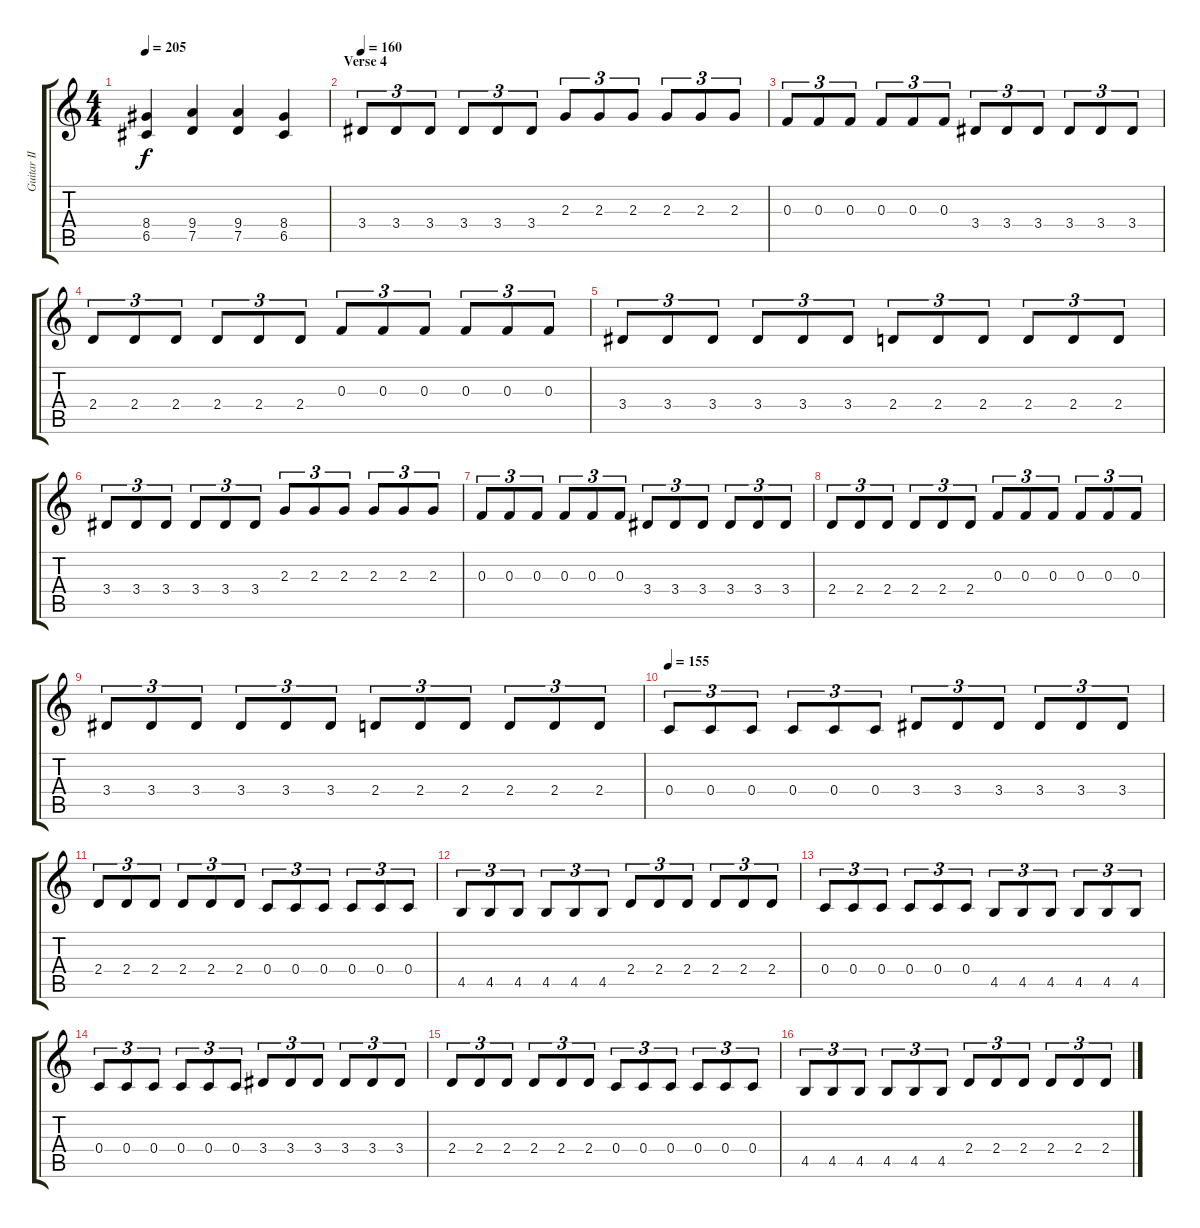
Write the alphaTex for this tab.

\track ("Guitar II" "Guitar II") {instrument distortionguitar}
\staff {score tabs}
\tuning (D4 A3 F3 C3 G2 D2) {hide}
\ts (4 4)
\tempo 205
\clef g2
\ks c
(8.4 6.5).4{dy f} (9.4 7.5).4 (9.4 7.5).4 (8.4 6.5).4 |
\section ("" "Verse 4")
\tempo 160
3.4.8{tu (3 2)} 3.4.8{tu (3 2)} 3.4.8{tu (3 2)} 3.4.8{tu (3 2)} 3.4.8{tu (3 2)} 3.4.8{tu (3 2)} 2.3.8{tu (3 2)} 2.3.8{tu (3 2)} 2.3.8{tu (3 2)} 2.3.8{tu (3 2)} 2.3.8{tu (3 2)} 2.3.8{tu (3 2)} |
0.3.8{tu (3 2)} 0.3.8{tu (3 2)} 0.3.8{tu (3 2)} 0.3.8{tu (3 2)} 0.3.8{tu (3 2)} 0.3.8{tu (3 2)} 3.4.8{tu (3 2)} 3.4.8{tu (3 2)} 3.4.8{tu (3 2)} 3.4.8{tu (3 2)} 3.4.8{tu (3 2)} 3.4.8{tu (3 2)} |
2.4.8{tu (3 2)} 2.4.8{tu (3 2)} 2.4.8{tu (3 2)} 2.4.8{tu (3 2)} 2.4.8{tu (3 2)} 2.4.8{tu (3 2)} 0.3.8{tu (3 2)} 0.3.8{tu (3 2)} 0.3.8{tu (3 2)} 0.3.8{tu (3 2)} 0.3.8{tu (3 2)} 0.3.8{tu (3 2)} |
3.4.8{tu (3 2)} 3.4.8{tu (3 2)} 3.4.8{tu (3 2)} 3.4.8{tu (3 2)} 3.4.8{tu (3 2)} 3.4.8{tu (3 2)} 2.4.8{tu (3 2)} 2.4.8{tu (3 2)} 2.4.8{tu (3 2)} 2.4.8{tu (3 2)} 2.4.8{tu (3 2)} 2.4.8{tu (3 2)} |
3.4.8{tu (3 2)} 3.4.8{tu (3 2)} 3.4.8{tu (3 2)} 3.4.8{tu (3 2)} 3.4.8{tu (3 2)} 3.4.8{tu (3 2)} 2.3.8{tu (3 2)} 2.3.8{tu (3 2)} 2.3.8{tu (3 2)} 2.3.8{tu (3 2)} 2.3.8{tu (3 2)} 2.3.8{tu (3 2)} |
0.3.8{tu (3 2)} 0.3.8{tu (3 2)} 0.3.8{tu (3 2)} 0.3.8{tu (3 2)} 0.3.8{tu (3 2)} 0.3.8{tu (3 2)} 3.4.8{tu (3 2)} 3.4.8{tu (3 2)} 3.4.8{tu (3 2)} 3.4.8{tu (3 2)} 3.4.8{tu (3 2)} 3.4.8{tu (3 2)} |
2.4.8{tu (3 2)} 2.4.8{tu (3 2)} 2.4.8{tu (3 2)} 2.4.8{tu (3 2)} 2.4.8{tu (3 2)} 2.4.8{tu (3 2)} 0.3.8{tu (3 2)} 0.3.8{tu (3 2)} 0.3.8{tu (3 2)} 0.3.8{tu (3 2)} 0.3.8{tu (3 2)} 0.3.8{tu (3 2)} |
3.4.8{tu (3 2)} 3.4.8{tu (3 2)} 3.4.8{tu (3 2)} 3.4.8{tu (3 2)} 3.4.8{tu (3 2)} 3.4.8{tu (3 2)} 2.4.8{tu (3 2)} 2.4.8{tu (3 2)} 2.4.8{tu (3 2)} 2.4.8{tu (3 2)} 2.4.8{tu (3 2)} 2.4.8{tu (3 2)} |
\tempo 155
0.4.8{tu (3 2)} 0.4.8{tu (3 2)} 0.4.8{tu (3 2)} 0.4.8{tu (3 2)} 0.4.8{tu (3 2)} 0.4.8{tu (3 2)} 3.4.8{tu (3 2)} 3.4.8{tu (3 2)} 3.4.8{tu (3 2)} 3.4.8{tu (3 2)} 3.4.8{tu (3 2)} 3.4.8{tu (3 2)} |
2.4.8{tu (3 2)} 2.4.8{tu (3 2)} 2.4.8{tu (3 2)} 2.4.8{tu (3 2)} 2.4.8{tu (3 2)} 2.4.8{tu (3 2)} 0.4.8{tu (3 2)} 0.4.8{tu (3 2)} 0.4.8{tu (3 2)} 0.4.8{tu (3 2)} 0.4.8{tu (3 2)} 0.4.8{tu (3 2)} |
4.5.8{tu (3 2)} 4.5.8{tu (3 2)} 4.5.8{tu (3 2)} 4.5.8{tu (3 2)} 4.5.8{tu (3 2)} 4.5.8{tu (3 2)} 2.4.8{tu (3 2)} 2.4.8{tu (3 2)} 2.4.8{tu (3 2)} 2.4.8{tu (3 2)} 2.4.8{tu (3 2)} 2.4.8{tu (3 2)} |
0.4.8{tu (3 2)} 0.4.8{tu (3 2)} 0.4.8{tu (3 2)} 0.4.8{tu (3 2)} 0.4.8{tu (3 2)} 0.4.8{tu (3 2)} 4.5.8{tu (3 2)} 4.5.8{tu (3 2)} 4.5.8{tu (3 2)} 4.5.8{tu (3 2)} 4.5.8{tu (3 2)} 4.5.8{tu (3 2)} |
0.4.8{tu (3 2)} 0.4.8{tu (3 2)} 0.4.8{tu (3 2)} 0.4.8{tu (3 2)} 0.4.8{tu (3 2)} 0.4.8{tu (3 2)} 3.4.8{tu (3 2)} 3.4.8{tu (3 2)} 3.4.8{tu (3 2)} 3.4.8{tu (3 2)} 3.4.8{tu (3 2)} 3.4.8{tu (3 2)} |
2.4.8{tu (3 2)} 2.4.8{tu (3 2)} 2.4.8{tu (3 2)} 2.4.8{tu (3 2)} 2.4.8{tu (3 2)} 2.4.8{tu (3 2)} 0.4.8{tu (3 2)} 0.4.8{tu (3 2)} 0.4.8{tu (3 2)} 0.4.8{tu (3 2)} 0.4.8{tu (3 2)} 0.4.8{tu (3 2)} |
4.5.8{tu (3 2)} 4.5.8{tu (3 2)} 4.5.8{tu (3 2)} 4.5.8{tu (3 2)} 4.5.8{tu (3 2)} 4.5.8{tu (3 2)} 2.4.8{tu (3 2)} 2.4.8{tu (3 2)} 2.4.8{tu (3 2)} 2.4.8{tu (3 2)} 2.4.8{tu (3 2)} 2.4.8{tu (3 2)}
